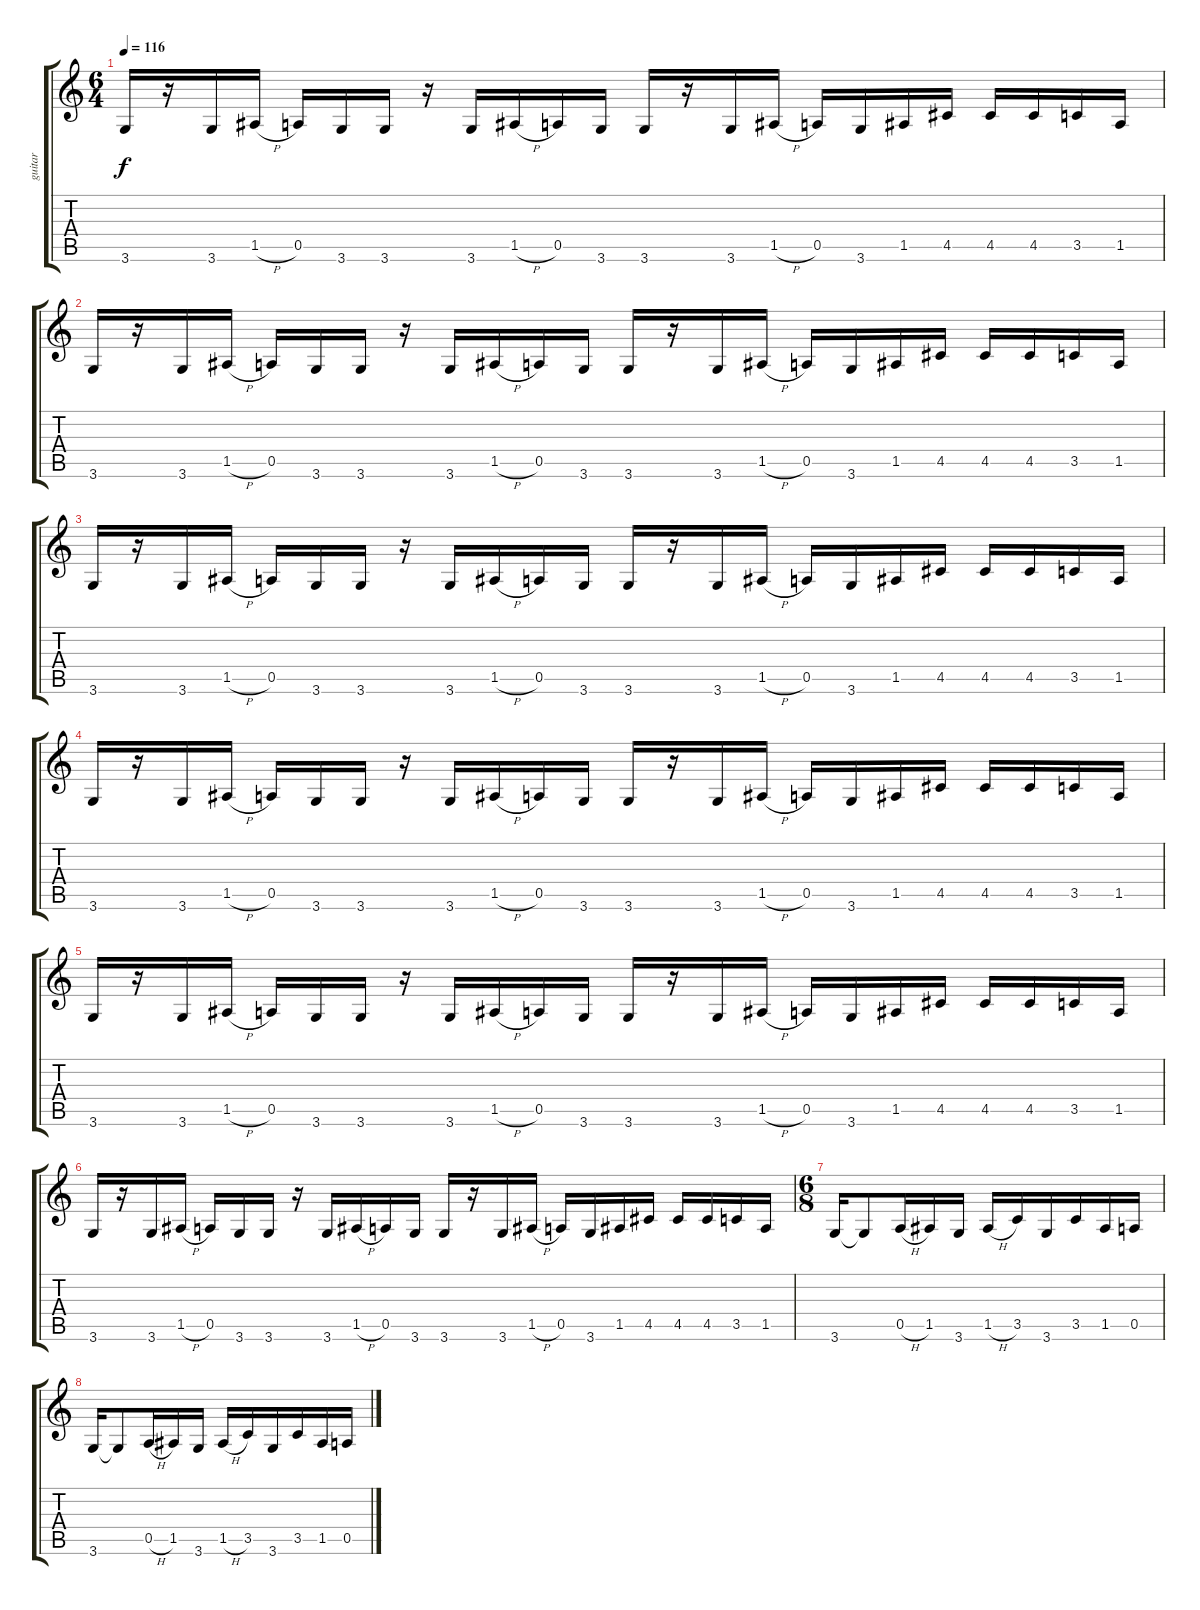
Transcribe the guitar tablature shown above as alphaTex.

\track ("guitar" "guitar") {instrument overdrivenguitar}
\staff {score tabs}
\tuning (E4 B3 G3 D3 A2 E2) {hide}
\ts (6 4)
\tempo 116
\clef g2
\ks c
3.6.16{dy f} r.16 3.6.16 1.5{h}.16 0.5.16 3.6.16 3.6.16 r.16 3.6.16 1.5{h}.16 0.5.16 3.6.16 3.6.16 r.16 3.6.16 1.5{h}.16 0.5.16 3.6.16 1.5.16 4.5.16 4.5.16 4.5.16 3.5.16 1.5.16 |
3.6.16 r.16 3.6.16 1.5{h}.16 0.5.16 3.6.16 3.6.16 r.16 3.6.16 1.5{h}.16 0.5.16 3.6.16 3.6.16 r.16 3.6.16 1.5{h}.16 0.5.16 3.6.16 1.5.16 4.5.16 4.5.16 4.5.16 3.5.16 1.5.16 |
3.6.16 r.16 3.6.16 1.5{h}.16 0.5.16 3.6.16 3.6.16 r.16 3.6.16 1.5{h}.16 0.5.16 3.6.16 3.6.16 r.16 3.6.16 1.5{h}.16 0.5.16 3.6.16 1.5.16 4.5.16 4.5.16 4.5.16 3.5.16 1.5.16 |
3.6.16 r.16 3.6.16 1.5{h}.16 0.5.16 3.6.16 3.6.16 r.16 3.6.16 1.5{h}.16 0.5.16 3.6.16 3.6.16 r.16 3.6.16 1.5{h}.16 0.5.16 3.6.16 1.5.16 4.5.16 4.5.16 4.5.16 3.5.16 1.5.16 |
3.6.16 r.16 3.6.16 1.5{h}.16 0.5.16 3.6.16 3.6.16 r.16 3.6.16 1.5{h}.16 0.5.16 3.6.16 3.6.16 r.16 3.6.16 1.5{h}.16 0.5.16 3.6.16 1.5.16 4.5.16 4.5.16 4.5.16 3.5.16 1.5.16 |
3.6.16 r.16 3.6.16 1.5{h}.16 0.5.16 3.6.16 3.6.16 r.16 3.6.16 1.5{h}.16 0.5.16 3.6.16 3.6.16 r.16 3.6.16 1.5{h}.16 0.5.16 3.6.16 1.5.16 4.5.16 4.5.16 4.5.16 3.5.16 1.5.16 |
\ts (6 8)
3.6.16 3.6{t}.8 0.5{h}.16 1.5.16 3.6.16 1.5{h}.16 3.5.16 3.6.16 3.5.16 1.5.16 0.5.16 |
3.6.16 3.6{t}.8 0.5{h}.16 1.5.16 3.6.16 1.5{h}.16 3.5.16 3.6.16 3.5.16 1.5.16 0.5.16
